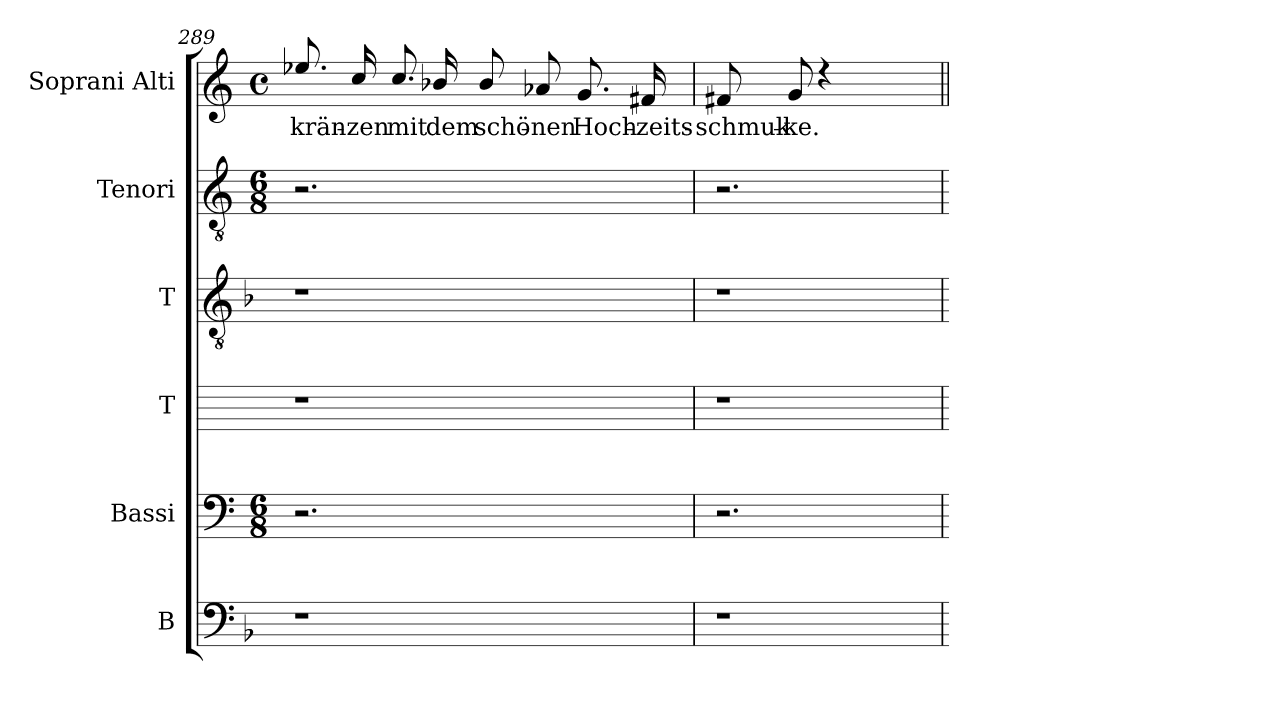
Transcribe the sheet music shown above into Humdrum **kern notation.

**kern	**kern	**kern	**kern	**kern	**kern	**text
*part6	*part5	*part4	*part3	*part2	*part1	*part1
*staff6	*staff5	*staff4	*staff3	*staff2	*staff1	*staff1
*I"B	*I"Bassi	*I"T	*I"T	*I"Tenori	*I"Soprani  Alti	*
*I'B	*I'B	*I'T	*I'T	*I'T	*I'S  A	*
*clefF4	*clefF4	*	*clefGv2	*clefGv2	*clefG2	*
*k[b-]	*k[]	*	*k[b-]	*k[]	*k[]	*
*F:	*C:	*	*F:	*C:	*C:	*
*	*M6/8	*	*	*M6/8	*M4/4	*
*	*	*	*	*	*met(c)	*
=289	=289	=289	=289	=289	=289	=289
!	!	!	!	!	!LO:N:vis=8.	!LO:LY:b:cj
1r	2.r	1r	1r	2.r	8ee-X/	-krän-
!	!	!	!	!	!	!LO:LY:b:cj
.	.	.	.	.	16cc/	-zen
!	!	!	!	!	!LO:N:vis=8.	!LO:LY:b:cj
.	.	.	.	.	8cc/	mit
!	!	!	!	!	!	!LO:LY:b:cj
.	.	.	.	.	16b-X/	dem
!	!	!	!	!	!	!LO:LY:b:cj
.	.	.	.	.	8b-/	schö-
!	!	!	!	!	!	!LO:LY:b:cj
.	.	.	.	.	8a-X/	-nen
!	!	!	!	!	!LO:N:vis=8.	!LO:LY:b:cj
.	.	.	.	.	8g/	Hoch-
!	!	!	!	!	!	!LO:LY:b:cj
.	4ryy	.	.	4ryy	16f#X/	-zeits-
.	.	.	.	.	8.ryy	.
=290	=290	=290	=290	=290	=290	=290
!	!	!	!	!	!	!LO:LY:b:cj
1r	2.r	1r	1r	2.r	8f#X/	-schmuk-
!	!	!	!	!	!	!LO:LY:b:rj
.	.	.	.	.	8g/	-ke.
.	.	.	.	.	4rcc	.
.	.	.	.	.	2ryy	.
.	4ryy	.	.	4ryy	.	.
=	=	=	=	=	=||	=||
*-	*-	*-	*-	*-	*-	*-
